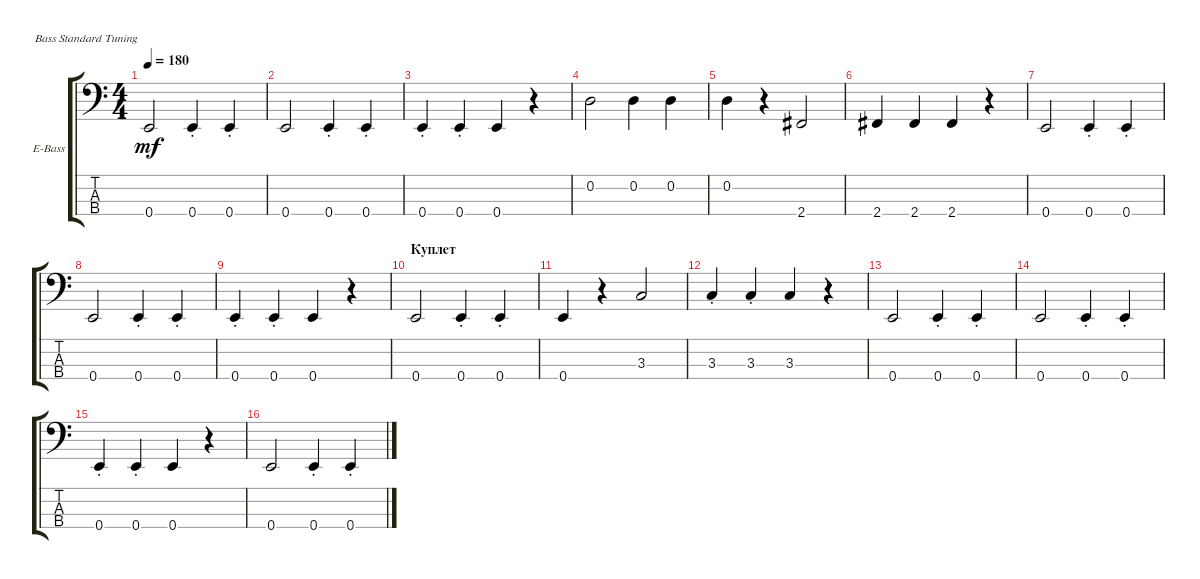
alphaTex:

\defaultSystemsLayout 4
\bracketExtendMode groupsimilarinstruments
\firstSystemTrackNameOrientation horizontal
\otherSystemsTrackNameOrientation horizontal
\track ("Игорь Тихомиров" "E-Bass") {instrument electricbassfinger}
\staff {score tabs}
\tuning (G2 D2 A1 E1)
\ts (4 4)
\tempo 180
\clef f4
\ks c
0.4.2{dy mf} 0.4{st}.4 0.4{st}.4 |
0.4.2 0.4{st}.4 0.4{st}.4 |
0.4{st}.4 0.4{st}.4 0.4.4 r.4 |
0.2.2 0.2.4 0.2.4 |
0.2.4 r.4 2.4.2 |
2.4.4 2.4.4 2.4.4 r.4 |
0.4.2 0.4{st}.4 0.4{st}.4 |
0.4.2 0.4{st}.4 0.4{st}.4 |
0.4{st}.4 0.4{st}.4 0.4.4 r.4 |
\section ("" "Куплет")
0.4.2 0.4{st}.4 0.4{st}.4 |
0.4.4 r.4 3.3.2 |
3.3{st}.4 3.3{st}.4 3.3.4 r.4 |
0.4.2 0.4{st}.4 0.4{st}.4 |
0.4.2 0.4{st}.4 0.4{st}.4 |
0.4{st}.4 0.4{st}.4 0.4.4 r.4 |
0.4.2 0.4{st}.4 0.4{st}.4
